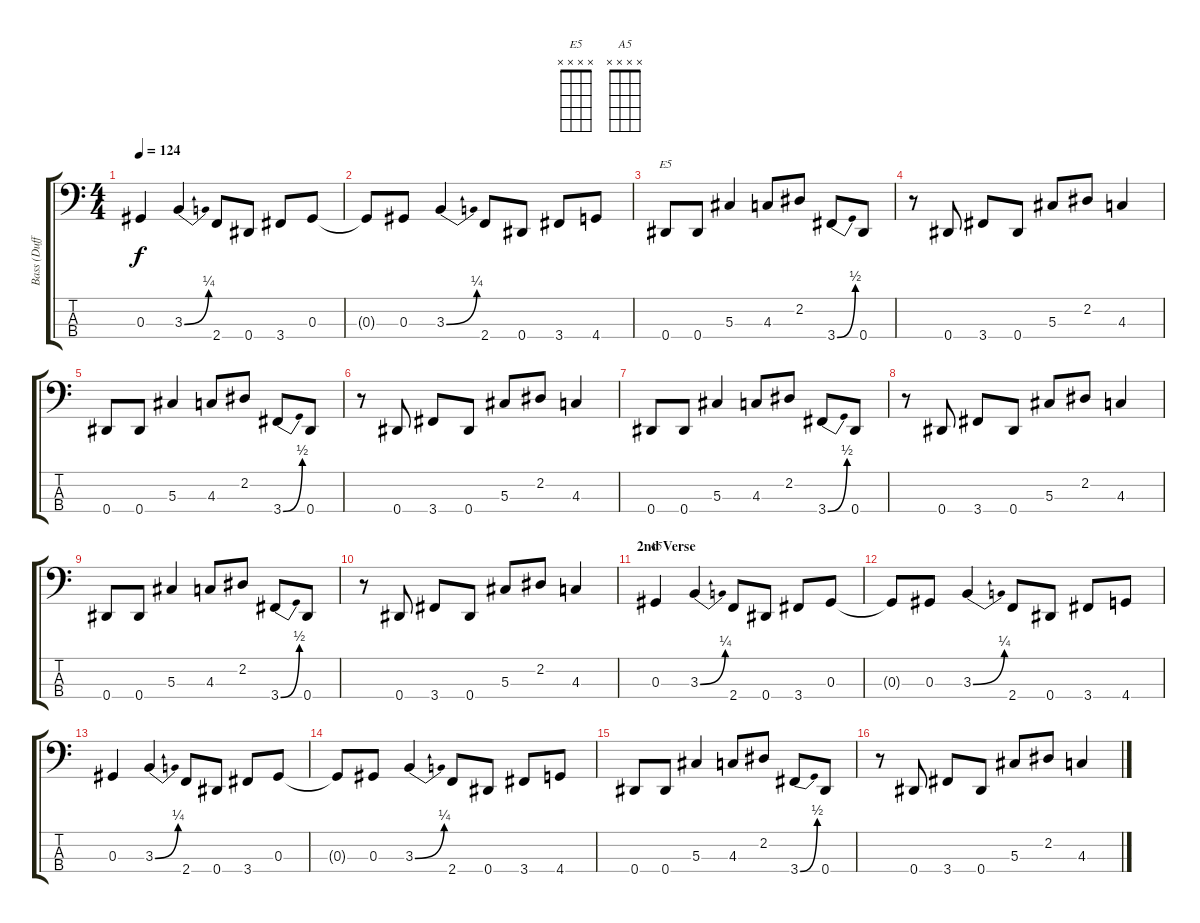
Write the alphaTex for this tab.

\track ("Bass (Duff)" "Bass (Duff") {instrument electricbasspick}
\staff {score tabs}
\tuning (Gb2 Db2 Ab1 Eb1) {hide}
\chord ("E5" x x x x) {firstfret 0}
\chord ("A5" x x x x) {firstfret 0}
\ts (4 4)
\tempo 124
\clef f4
\ks c
0.3.4{dy f} 3.3{be (bend 0 0 60 1)}.4 2.4.8 0.4.8 3.4.8 0.3.8 |
0.3{t}.8 0.3.8 3.3{be (bend 0 0 60 1)}.4 2.4.8 0.4.8 3.4.8 4.4.8 |
0.4.8{ch "E5"} 0.4.8 5.3.4 4.3.8 2.2.8 3.4{be (bend 0 0 60 2)}.8 0.4.8 |
r.8 0.4.8 3.4.8 0.4.8 5.3.8 2.2.8 4.3.4 |
0.4.8 0.4.8 5.3.4 4.3.8 2.2.8 3.4{be (bend 0 0 60 2)}.8 0.4.8 |
r.8 0.4.8 3.4.8 0.4.8 5.3.8 2.2.8 4.3.4 |
0.4.8 0.4.8 5.3.4 4.3.8 2.2.8 3.4{be (bend 0 0 60 2)}.8 0.4.8 |
r.8 0.4.8 3.4.8 0.4.8 5.3.8 2.2.8 4.3.4 |
0.4.8 0.4.8 5.3.4 4.3.8 2.2.8 3.4{be (bend 0 0 60 2)}.8 0.4.8 |
r.8 0.4.8 3.4.8 0.4.8 5.3.8 2.2.8 4.3.4 |
\section ("" "2nd Verse")
0.3.4{ch "A5"} 3.3{be (bend 0 0 60 1)}.4 2.4.8 0.4.8 3.4.8 0.3.8 |
0.3{t}.8 0.3.8 3.3{be (bend 0 0 60 1)}.4 2.4.8 0.4.8 3.4.8 4.4.8 |
0.3.4 3.3{be (bend 0 0 60 1)}.4 2.4.8 0.4.8 3.4.8 0.3.8 |
0.3{t}.8 0.3.8 3.3{be (bend 0 0 60 1)}.4 2.4.8 0.4.8 3.4.8 4.4.8 |
0.4.8 0.4.8 5.3.4 4.3.8 2.2.8 3.4{be (bend 0 0 60 2)}.8 0.4.8 |
r.8 0.4.8 3.4.8 0.4.8 5.3.8 2.2.8 4.3.4
